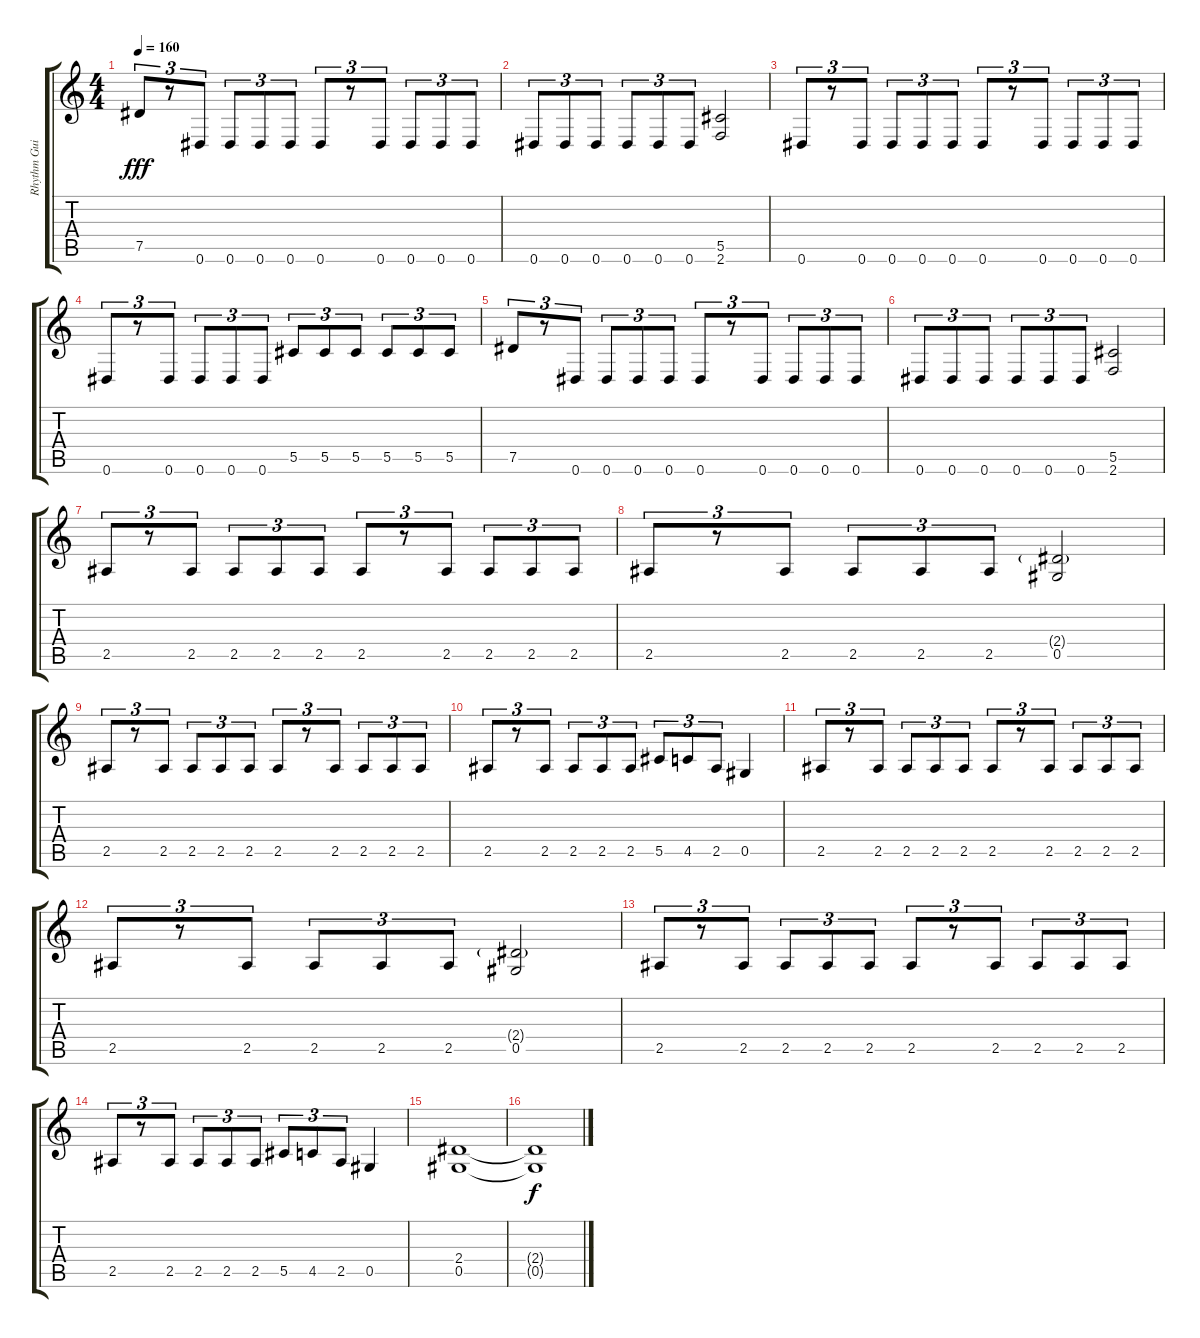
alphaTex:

\track ("Rhythm Guitar" "Rhythm Gui") {instrument distortionguitar}
\staff {score tabs}
\tuning (Eb4 Bb3 Gb3 Db3 Ab2 Eb2) {hide}
\ts (4 4)
\tempo 160
\clef g2
\ks c
7.5.8{tu (3 2) dy fff} r.8{tu (3 2)} 0.6.8{tu (3 2)} 0.6.8{tu (3 2)} 0.6.8{tu (3 2)} 0.6.8{tu (3 2)} 0.6.8{tu (3 2)} r.8{tu (3 2)} 0.6.8{tu (3 2)} 0.6.8{tu (3 2)} 0.6.8{tu (3 2)} 0.6.8{tu (3 2)} |
0.6.8{tu (3 2)} 0.6.8{tu (3 2)} 0.6.8{tu (3 2)} 0.6.8{tu (3 2)} 0.6.8{tu (3 2)} 0.6.8{tu (3 2)} (5.5 2.6).2 |
0.6.8{tu (3 2)} r.8{tu (3 2)} 0.6.8{tu (3 2)} 0.6.8{tu (3 2)} 0.6.8{tu (3 2)} 0.6.8{tu (3 2)} 0.6.8{tu (3 2)} r.8{tu (3 2)} 0.6.8{tu (3 2)} 0.6.8{tu (3 2)} 0.6.8{tu (3 2)} 0.6.8{tu (3 2)} |
0.6.8{tu (3 2)} r.8{tu (3 2)} 0.6.8{tu (3 2)} 0.6.8{tu (3 2)} 0.6.8{tu (3 2)} 0.6.8{tu (3 2)} 5.5.8{tu (3 2)} 5.5.8{tu (3 2)} 5.5.8{tu (3 2)} 5.5.8{tu (3 2)} 5.5.8{tu (3 2)} 5.5.8{tu (3 2)} |
7.5.8{tu (3 2)} r.8{tu (3 2)} 0.6.8{tu (3 2)} 0.6.8{tu (3 2)} 0.6.8{tu (3 2)} 0.6.8{tu (3 2)} 0.6.8{tu (3 2)} r.8{tu (3 2)} 0.6.8{tu (3 2)} 0.6.8{tu (3 2)} 0.6.8{tu (3 2)} 0.6.8{tu (3 2)} |
0.6.8{tu (3 2)} 0.6.8{tu (3 2)} 0.6.8{tu (3 2)} 0.6.8{tu (3 2)} 0.6.8{tu (3 2)} 0.6.8{tu (3 2)} (5.5 2.6).2 |
2.5.8{tu (3 2)} r.8{tu (3 2)} 2.5.8{tu (3 2)} 2.5.8{tu (3 2)} 2.5.8{tu (3 2)} 2.5.8{tu (3 2)} 2.5.8{tu (3 2)} r.8{tu (3 2)} 2.5.8{tu (3 2)} 2.5.8{tu (3 2)} 2.5.8{tu (3 2)} 2.5.8{tu (3 2)} |
2.5.8{tu (3 2)} r.8{tu (3 2)} 2.5.8{tu (3 2)} 2.5.8{tu (3 2)} 2.5.8{tu (3 2)} 2.5.8{tu (3 2)} (2.4{g} 0.5).2 |
2.5.8{tu (3 2)} r.8{tu (3 2)} 2.5.8{tu (3 2)} 2.5.8{tu (3 2)} 2.5.8{tu (3 2)} 2.5.8{tu (3 2)} 2.5.8{tu (3 2)} r.8{tu (3 2)} 2.5.8{tu (3 2)} 2.5.8{tu (3 2)} 2.5.8{tu (3 2)} 2.5.8{tu (3 2)} |
2.5.8{tu (3 2)} r.8{tu (3 2)} 2.5.8{tu (3 2)} 2.5.8{tu (3 2)} 2.5.8{tu (3 2)} 2.5.8{tu (3 2)} 5.5.8{tu (3 2)} 4.5.8{tu (3 2)} 2.5.8{tu (3 2)} 0.5.4 |
2.5.8{tu (3 2)} r.8{tu (3 2)} 2.5.8{tu (3 2)} 2.5.8{tu (3 2)} 2.5.8{tu (3 2)} 2.5.8{tu (3 2)} 2.5.8{tu (3 2)} r.8{tu (3 2)} 2.5.8{tu (3 2)} 2.5.8{tu (3 2)} 2.5.8{tu (3 2)} 2.5.8{tu (3 2)} |
2.5.8{tu (3 2)} r.8{tu (3 2)} 2.5.8{tu (3 2)} 2.5.8{tu (3 2)} 2.5.8{tu (3 2)} 2.5.8{tu (3 2)} (2.4{g} 0.5).2 |
2.5.8{tu (3 2)} r.8{tu (3 2)} 2.5.8{tu (3 2)} 2.5.8{tu (3 2)} 2.5.8{tu (3 2)} 2.5.8{tu (3 2)} 2.5.8{tu (3 2)} r.8{tu (3 2)} 2.5.8{tu (3 2)} 2.5.8{tu (3 2)} 2.5.8{tu (3 2)} 2.5.8{tu (3 2)} |
2.5.8{tu (3 2)} r.8{tu (3 2)} 2.5.8{tu (3 2)} 2.5.8{tu (3 2)} 2.5.8{tu (3 2)} 2.5.8{tu (3 2)} 5.5.8{tu (3 2)} 4.5.8{tu (3 2)} 2.5.8{tu (3 2)} 0.5.4 |
(2.4 0.5).1 |
(2.4{t} 0.5{t}).1{dy f}
